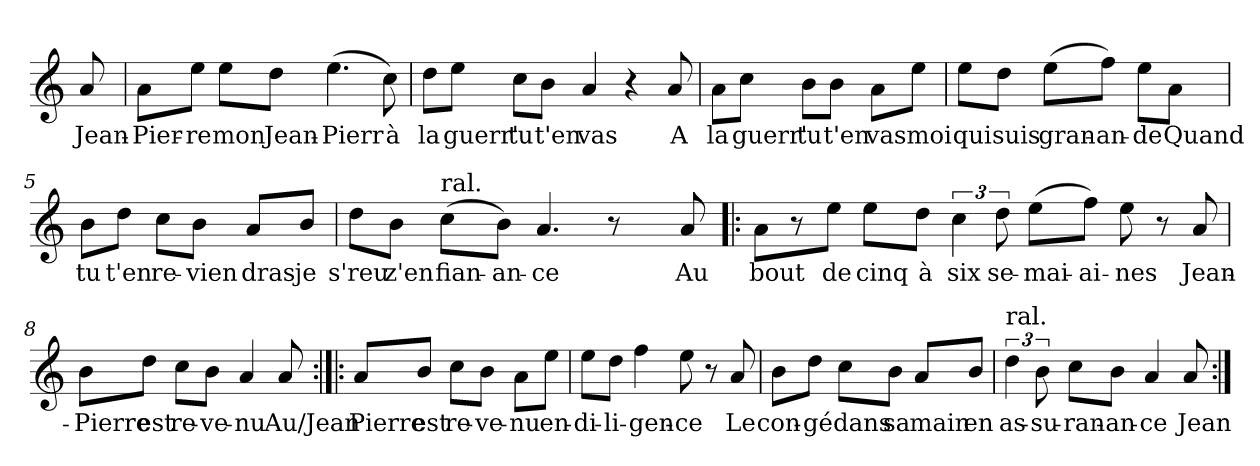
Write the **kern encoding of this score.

**kern	**text
*part1	*part1
*staff1	*staff1
*clefG2	*
*k[]	*
*C:	*
=	=
!	!LO:LY:b
8a/	Jean-
=1	=1
!	!LO:LY:b
8a\L	-Pier-
!	!LO:LY:b
8ee\J	-re
!	!LO:LY:b
8ee\L	mon
!	!LO:LY:b
8dd\J	Jean-
!	!LO:LY:b
(>4.ee\	-Pierr
!	!LO:LY:b
8cc\)	à
=2	=2
!	!LO:LY:b
8dd\L	la
!	!LO:LY:b
8ee\J	guerr'
!	!LO:LY:b
8cc\L	tu
!	!LO:LY:b
8b\J	t'en
!	!LO:LY:b
4a/	vas
4r	.
!	!LO:LY:b
8a/	A
=3	=3
!	!LO:LY:b
8a\L	la
!	!LO:LY:b
8cc\J	guerr'
!	!LO:LY:b
8b\L	tu
!	!LO:LY:b
8b\J	t'en
!	!LO:LY:b
8a\L	vas
!	!LO:LY:b
8ee\J	moi
=4	=4
!	!LO:LY:b
8ee\L	qui
!	!LO:LY:b
8dd\J	suis
!	!LO:LY:b
(>8ee\L	gran-
!	!LO:LY:b
8ff\J)	-an-
!	!LO:LY:b
8ee\L	-de
!	!LO:LY:b
8a\J	Quand
!!LO:LB:g=z
=5	=5
!	!LO:LY:b
8b\L	tu
!	!LO:LY:b
8dd\J	t'en
!	!LO:LY:b
8cc\L	re-
!	!LO:LY:b
8b\J	-vien
!	!LO:LY:b
8a/L	dras
!	!LO:LY:b
8b/J	je
=6	=6
!	!LO:LY:b
8dd\L	s'reu
!	!LO:LY:b
8b\J	z'en
!LO:TX:a:t=ral.	!
!	!LO:LY:b
(>8cc\L	fian-
!	!LO:LY:b
8b\J)	-an-
!	!LO:LY:b
4.a/	-ce
8r	.
8ryy	.
!	!LO:LY:b
8a/	Au
=7!|:	=7!|:
!	!LO:LY:b
8a\L	bout
8r	.
!	!LO:LY:b
8ee\J	de
!	!LO:LY:b
8ee\L	cinq
!	!LO:LY:b
8dd\J	à
!	!LO:LY:b
6cc\	six
!	!LO:LY:b
12dd\	se-
!	!LO:LY:b
(>8ee\L	-mai-
!	!LO:LY:b
8ff\J)	-ai-
!	!LO:LY:b
8ee\	-nes
8r	.
!	!LO:LY:b
8a/	Jean-
!!LO:LB:g=z
=8	=8
!	!LO:LY:b
8b\L	-Pierre
!	!LO:LY:b
8dd\J	est
!	!LO:LY:b
8cc\L	re-
!	!LO:LY:b
8b\J	-ve-
!	!LO:LY:b
4a/	-nu
!	!LO:LY:b
8a/	Au/Jean
=9:|!|:	=9:|!|:
!	!LO:LY:b
8a/L	Pierre
!	!LO:LY:b
8b/J	est
!	!LO:LY:b
8cc\L	re-
!	!LO:LY:b
8b\J	-ve-
!	!LO:LY:b
8a\L	-nu
!	!LO:LY:b
8ee\J	en-
=10	=10
!	!LO:LY:b
8ee\L	-di-
!	!LO:LY:b
8dd\J	-li-
!	!LO:LY:b
4ff\	-gen-
!	!LO:LY:b
8ee\	-ce
8r	.
!	!LO:LY:b
8a/	Le
!!LO:LB:g=z
=11	=11
!	!LO:LY:b
8b\L	con-
!	!LO:LY:b
8dd\J	-gé
!	!LO:LY:b
8cc\L	dans
!	!LO:LY:b
8b\J	sa
!	!LO:LY:b
8a/L	main
!	!LO:LY:b
8b/J	en
=12	=12
!LO:TX:a:t=ral.	!
!	!LO:LY:b
6dd\	as-
!	!LO:LY:b
12b\	-su-
!	!LO:LY:b
8cc\L	-ran-
!	!LO:LY:b
8b\J	-an-
!	!LO:LY:b
4a/	-ce
!	!LO:LY:b
8a/	Jean-
=:|!	=:|!
*-	*-
